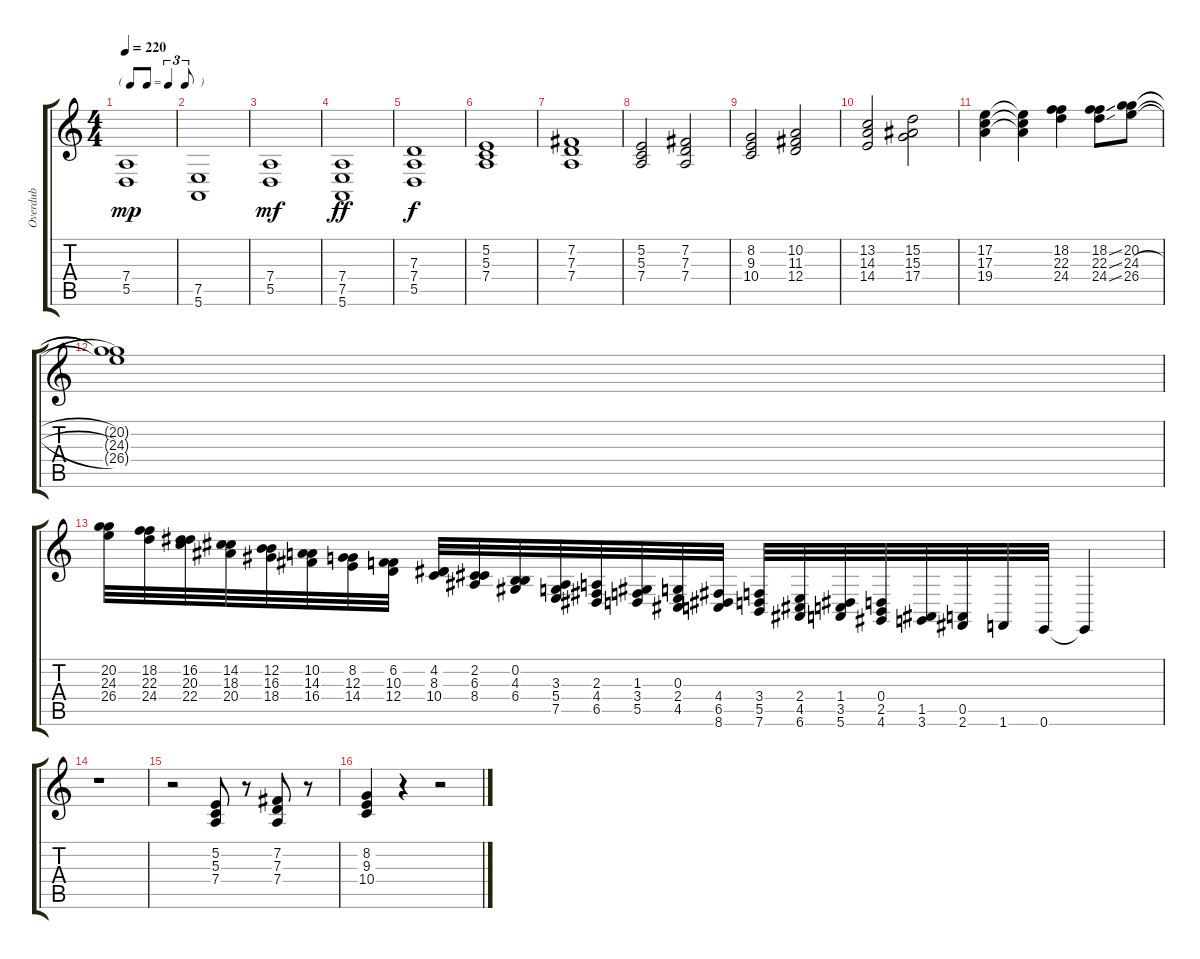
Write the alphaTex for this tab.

\track ("Overdub" "Overdub") {instrument drawbarorgan}
\staff {score tabs}
\tuning (E4 B3 G3 D3 A2 E2) {hide}
\ts (4 4)
\tf triplet8th
\tempo 220
\clef g2
\ks c
(7.4 5.5).1{dy mp} |
(7.5 5.6).1 |
(7.4 5.5).1{dy mf} |
(7.4 7.5 5.6).1{dy ff} |
(7.3 7.4 5.5).1{dy f} |
(5.2 5.3 7.4).1 |
(7.2 7.3 7.4).1 |
(5.2 5.3 7.4).2 (7.2 7.3 7.4).2 |
(8.2 9.3 10.4).2 (10.2 11.3 12.4).2 |
(13.2 14.3 14.4).2 (15.2 15.3 17.4).2 |
(17.2 17.3 19.4).4 (17.2{t} 17.3{t} 19.4{t}).4 (18.2 22.3 24.4).4 (18.2{ss} 22.3{ss} 24.4{ss}).8 (20.2{h} 24.3{h} 26.4{h}).8 |
(20.2{t} 24.3{t} 26.4{t}).1 |
(20.2 24.3 26.4).32 (18.2 22.3 24.4).32 (16.2 20.3 22.4).32 (14.2 18.3 20.4).32 (12.2 16.3 18.4).32 (10.2 14.3 16.4).32 (8.2 12.3 14.4).32 (6.2 10.3 12.4).32 (4.2 8.3 10.4).32 (2.2 6.3 8.4).32 (0.2 4.3 6.4).32 (3.3 5.4 7.5).32 (2.3 4.4 6.5).32 (1.3 3.4 5.5).32 (0.3 2.4 4.5).32 (4.4 6.5 8.6).32 (3.4 5.5 7.6).32 (2.4 4.5 6.6).32 (1.4 3.5 5.6).32 (0.4 2.5 4.6).32 (1.5 3.6).32 (0.5 2.6).32 1.6.32 0.6.32 0.6{t}.4 |
r.1 |
r.2 (5.2 5.3 7.4).8 r.8 (7.2 7.3 7.4).8 r.8 |
(8.2 9.3 10.4).4 r.4 r.2
